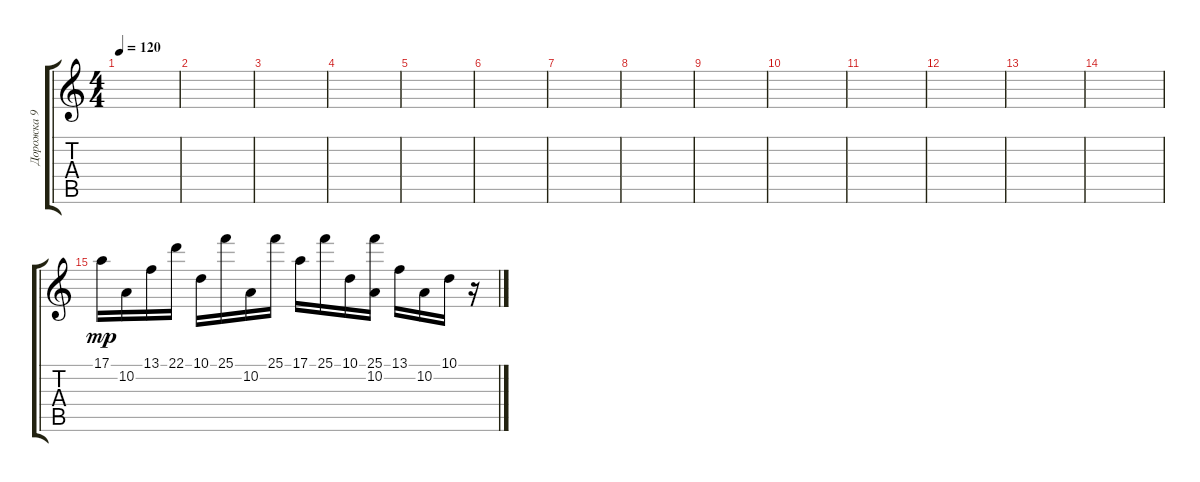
\track ("Дорожка 9" "Дорожка 9") {instrument vibraphone}
\staff {score tabs}
\tuning (E4 B3 G3 D3 A2 E2) {hide}
\ts (4 4)
\tempo 120
\clef g2
\ks c
|
|
|
|
|
|
|
|
|
|
|
|
|
|
17.1.16{dy mp} 10.2.16 13.1.16 22.1.16 10.1.16 25.1.16 10.2.16 25.1.16 17.1.16 25.1.16 10.1.16 (25.1 10.2).16 13.1.16 10.2.16 10.1.16 r.16
